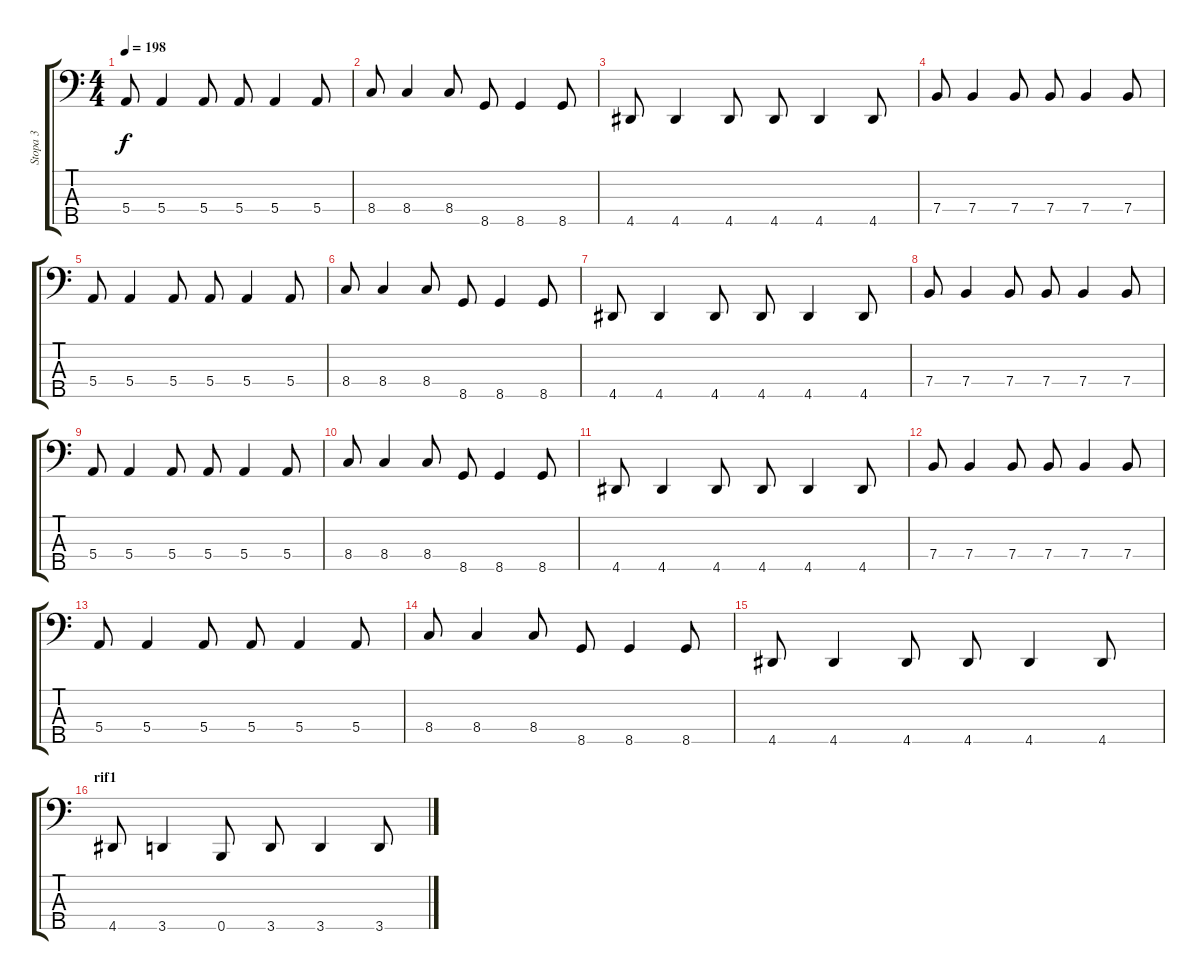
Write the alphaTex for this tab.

\track ("Stopa 3" "Stopa 3") {instrument acousticguitarsteel}
\staff {score tabs}
\tuning (G2 D2 A1 E1 B0) {hide}
\ts (4 4)
\tempo 198
\clef f4
\ks c
5.4.8{dy f} 5.4.4 5.4.8 5.4.8 5.4.4 5.4.8 |
8.4.8 8.4.4 8.4.8 8.5.8 8.5.4 8.5.8 |
4.5.8 4.5.4 4.5.8 4.5.8 4.5.4 4.5.8 |
7.4.8 7.4.4 7.4.8 7.4.8 7.4.4 7.4.8 |
5.4.8 5.4.4 5.4.8 5.4.8 5.4.4 5.4.8 |
8.4.8 8.4.4 8.4.8 8.5.8 8.5.4 8.5.8 |
4.5.8 4.5.4 4.5.8 4.5.8 4.5.4 4.5.8 |
7.4.8 7.4.4 7.4.8 7.4.8 7.4.4 7.4.8 |
5.4.8 5.4.4 5.4.8 5.4.8 5.4.4 5.4.8 |
8.4.8 8.4.4 8.4.8 8.5.8 8.5.4 8.5.8 |
4.5.8 4.5.4 4.5.8 4.5.8 4.5.4 4.5.8 |
7.4.8 7.4.4 7.4.8 7.4.8 7.4.4 7.4.8 |
5.4.8 5.4.4 5.4.8 5.4.8 5.4.4 5.4.8 |
8.4.8 8.4.4 8.4.8 8.5.8 8.5.4 8.5.8 |
4.5.8 4.5.4 4.5.8 4.5.8 4.5.4 4.5.8 |
\section ("" "rif1")
4.5.8 3.5.4 0.5.8 3.5.8 3.5.4 3.5.8
